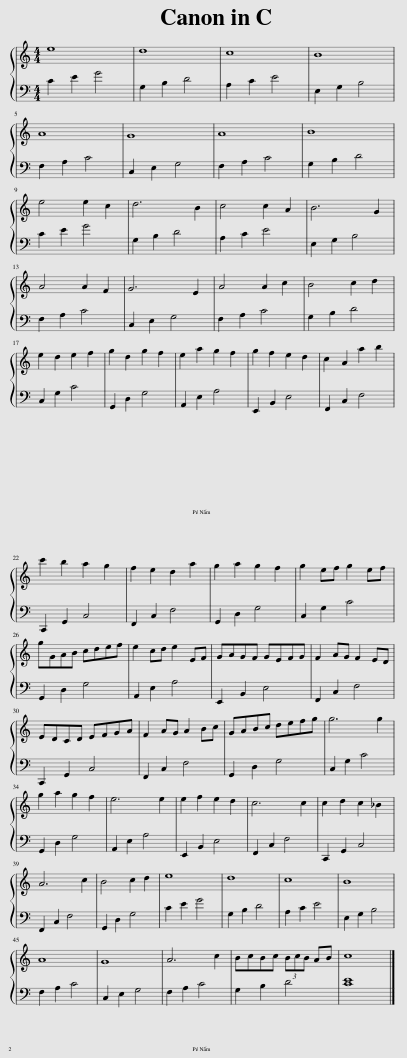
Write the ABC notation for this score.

X:1
%%score { 1 | 2 }
L:1/8
M:4/4
I:linebreak $
K:C
V:1 treble
V:2 bass
V:1
 e8 | d8 | c8 | B8 |$ A8 | %5
 G8 | A8 | B8 |$ e4 e2 c2 | d6 B2 | %10
 c4 c2 A2 | B6 G2 |$ A4 A2 F2 | G6 E2 | A4 A2 c2 | %15
 B4 c2 d2 |$ e2 d2 e2 f2 | g2 d2 g2 f2 | e2 a2 g2 f2 | g2 f2 e2 d2 | %20
 c2 A2 a2 b2 |$ c'2 b2 a2 g2 | f2 e2 d2 a2 | g2 a2 g2 f2 | g2 ef g2 ef |$ %25
 gGAB cdef | e2 cd e2 EF | GAGF GEFG | F2 AG F2 ED |$ EDCD EFGA | %30
 F2 AG A2 Bc | GABc defg | g6 g2 |$ g2 a2 g2 f2 | e6 e2 | %35
 e2 f2 e2 d2 | c6 c2 | c2 d2 c2 _B2 |$ A6 c2 | B4 c2 d2 | %40
 e8 | d8 | c8 | B8 |$ A8 | %45
 G8 | A6 c2 | BcBc (3BcB AB | c8 |] %49
V:2
 C2 E2 G4 | G,2 B,2 D4 | A,2 C2 E4 | E,2 G,2 B,4 |$ F,2 A,2 C4 | %5
 C,2 E,2 G,4 | F,2 A,2 C4 | G,2 B,2 D4 |$ C2 E2 G4 | G,2 B,2 D4 | %10
 A,2 C2 E4 | E,2 G,2 B,4 |$ F,2 A,2 C4 | C,2 E,2 G,4 | F,2 A,2 C4 | %15
 G,2 B,2 D4 |$ C,2 G,2 C4 | G,,2 D,2 G,4 | A,,2 E,2 A,4 | E,,2 B,,2 E,4 | %20
 F,,2 C,2 F,4 |$ C,,2 G,,2 C,4 | F,,2 C,2 F,4 | G,,2 D,2 G,4 | C,2 G,2 C4 |$ %25
 G,,2 D,2 G,4 | A,,2 E,2 A,4 | E,,2 B,,2 E,4 | F,,2 C,2 F,4 |$ C,,2 G,,2 C,4 | %30
 F,,2 C,2 F,4 | G,,2 D,2 G,4 | C,2 G,2 C4 |$ G,,2 D,2 G,4 | A,,2 E,2 A,4 | %35
 E,,2 B,,2 E,4 | F,,2 C,2 F,4 | C,,2 G,,2 C,4 |$ F,,2 C,2 F,4 | G,,2 D,2 G,4 | %40
 C2 E2 G4 | G,2 B,2 D4 | A,2 C2 E4 | E,2 G,2 B,4 |$ F,2 A,2 C4 | %45
 C,2 E,2 G,4 | F,2 A,2 C4 | G,2 B,2 D4 | [CE]8 |] %49
